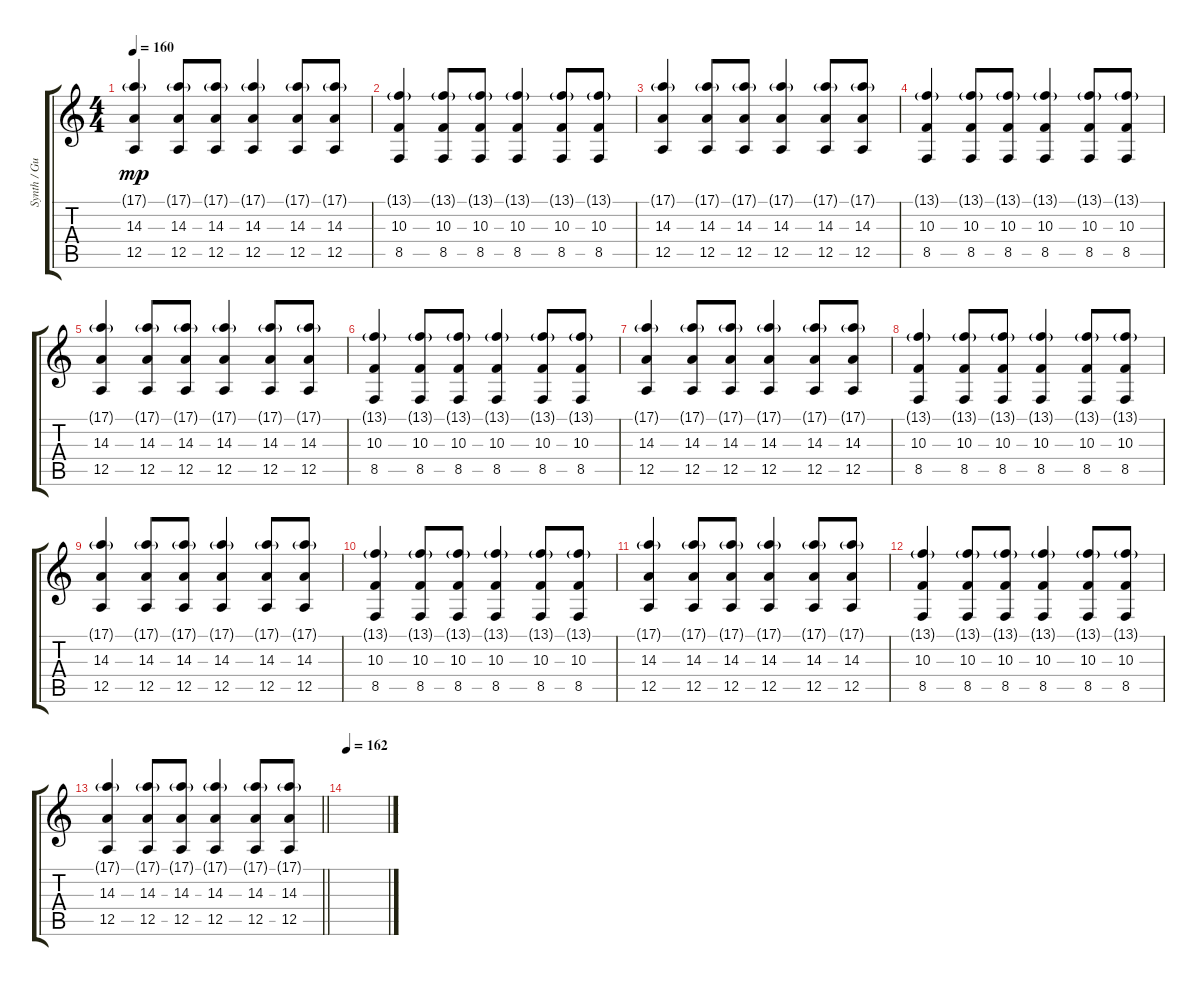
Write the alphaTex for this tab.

\track ("Synth / Guitar #3" "Synth / Gu") {instrument pad7halo}
\staff {score tabs}
\tuning (E4 B3 G3 D3 A2 E2) {hide}
\ts (4 4)
\tempo 160
\clef g2
\ks c
(17.1{g} 14.3 12.5).4{dy mp} (17.1{g} 14.3 12.5).8 (17.1{g} 14.3 12.5).8 (17.1{g} 14.3 12.5).4 (17.1{g} 14.3 12.5).8 (17.1{g} 14.3 12.5).8 |
(13.1{g} 10.3 8.5).4 (13.1{g} 10.3 8.5).8 (13.1{g} 10.3 8.5).8 (13.1{g} 10.3 8.5).4 (13.1{g} 10.3 8.5).8 (13.1{g} 10.3 8.5).8 |
(17.1{g} 14.3 12.5).4 (17.1{g} 14.3 12.5).8 (17.1{g} 14.3 12.5).8 (17.1{g} 14.3 12.5).4 (17.1{g} 14.3 12.5).8 (17.1{g} 14.3 12.5).8 |
(13.1{g} 10.3 8.5).4 (13.1{g} 10.3 8.5).8 (13.1{g} 10.3 8.5).8 (13.1{g} 10.3 8.5).4 (13.1{g} 10.3 8.5).8 (13.1{g} 10.3 8.5).8 |
(17.1{g} 14.3 12.5).4 (17.1{g} 14.3 12.5).8 (17.1{g} 14.3 12.5).8 (17.1{g} 14.3 12.5).4 (17.1{g} 14.3 12.5).8 (17.1{g} 14.3 12.5).8 |
(13.1{g} 10.3 8.5).4 (13.1{g} 10.3 8.5).8 (13.1{g} 10.3 8.5).8 (13.1{g} 10.3 8.5).4 (13.1{g} 10.3 8.5).8 (13.1{g} 10.3 8.5).8 |
(17.1{g} 14.3 12.5).4 (17.1{g} 14.3 12.5).8 (17.1{g} 14.3 12.5).8 (17.1{g} 14.3 12.5).4 (17.1{g} 14.3 12.5).8 (17.1{g} 14.3 12.5).8 |
(13.1{g} 10.3 8.5).4 (13.1{g} 10.3 8.5).8 (13.1{g} 10.3 8.5).8 (13.1{g} 10.3 8.5).4 (13.1{g} 10.3 8.5).8 (13.1{g} 10.3 8.5).8 |
(17.1{g} 14.3 12.5).4 (17.1{g} 14.3 12.5).8 (17.1{g} 14.3 12.5).8 (17.1{g} 14.3 12.5).4 (17.1{g} 14.3 12.5).8 (17.1{g} 14.3 12.5).8 |
(13.1{g} 10.3 8.5).4 (13.1{g} 10.3 8.5).8 (13.1{g} 10.3 8.5).8 (13.1{g} 10.3 8.5).4 (13.1{g} 10.3 8.5).8 (13.1{g} 10.3 8.5).8 |
(17.1{g} 14.3 12.5).4 (17.1{g} 14.3 12.5).8 (17.1{g} 14.3 12.5).8 (17.1{g} 14.3 12.5).4 (17.1{g} 14.3 12.5).8 (17.1{g} 14.3 12.5).8 |
(13.1{g} 10.3 8.5).4 (13.1{g} 10.3 8.5).8 (13.1{g} 10.3 8.5).8 (13.1{g} 10.3 8.5).4 (13.1{g} 10.3 8.5).8 (13.1{g} 10.3 8.5).8 |
\barLineRight lightlight
(17.1{g} 14.3 12.5).4 (17.1{g} 14.3 12.5).8 (17.1{g} 14.3 12.5).8 (17.1{g} 14.3 12.5).4 (17.1{g} 14.3 12.5).8 (17.1{g} 14.3 12.5).8 |
\section ("" "")
\tempo 162
